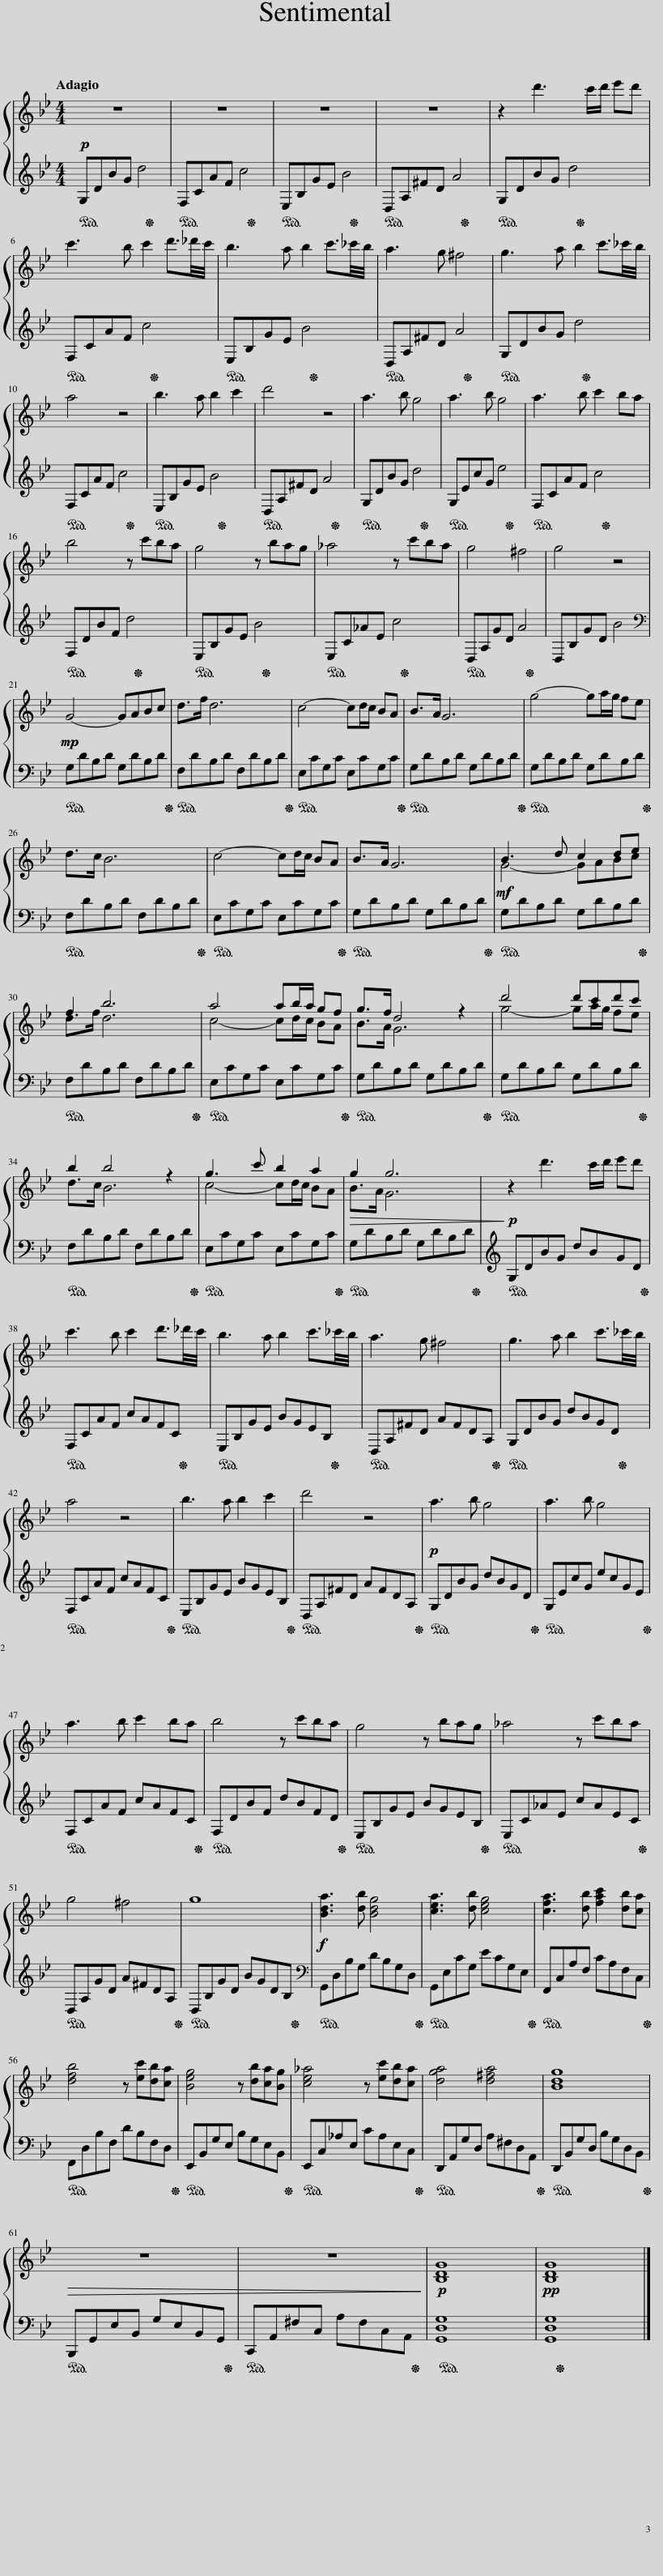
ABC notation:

X:1
%%score { ( 1 3 ) | 2 }
L:1/8
Q:1/4=71
M:4/4
I:linebreak $
K:Bb
V:1 treble
V:3 treble
V:2 treble
V:1
!p! z8 | z8 | z8 | z8 | z2 d'3 c'/d'/ e'd' |$ %5
 c'3 b c'2 d'3/2_d'/4c'/4 | b3 a b2 c'3/2_c'/4b/4 | a3 g ^f4 | g3 a b2 c'3/2_c'/4b/4 |$ a4 z4 | %10
 b3 a b2 c'2 | d'4 z4 | a3 b g4 | a3 b g4 | a3 b c'2 ba |$ %15
 b4 z c'ba | g4 z bag | _a4 z c'ba | g4 ^f4 | g4 z4 |$ %20
!mp! G4- GABc | d>f d6 | c4- cd/c/ BA | B>A G6 | g4- ga/g/ fe |$ %25
 d>c B6 | c4- cd/c/ BA | B>A G6 |!mf! B3 d c2 de |$ f2 b6 | %30
 a4 ab/a/ gf | g>f d4 z2 | d'4 d'c'd'c' |$ b2 b4 z2 | g3 c' b2 a2 | %35
!>(! g2 g6!>)! |!p! z2 d'3 c'/d'/ e'd' |$ c'3 b c'2 d'3/2_d'/4c'/4 | b3 a b2 c'3/2_c'/4b/4 | a3 g ^f4 | %40
 g3 a b2 c'3/2_c'/4b/4 |$ a4 z4 | b3 a b2 c'2 | d'4 z4 |!p! a3 b g4 | %45
 a3 b g4 |$ a3 b c'2 ba | b4 z c'ba | g4 z bag | _a4 z c'ba |$ %50
 g4 ^f4 | g8 |!f! [Bda]3 [db] [Bdg]4 | [cea]3 [db] [ceg]4 | [cfa]3 [db] [fac']2 [db][ca] |$ %55
 [dfb]4 z [ec'][db][ca] | [Beg]4 z [db][ca][Bg] | [ce_a]4 z [ec'][db][ca] | [dga]4 [d^fa]4 | [Bdg]8 |$ %60
!>(! z8 | z8!>)! |!p! [B,DG]8 |!pp! [B,DG]8 |] %64
V:2
!ped! G,DBG d4!ped-up! |!ped! F,CAF c4!ped-up! |!ped! E,B,GE B4!ped-up! |!ped! D,A,^FD A4!ped-up! |!ped! G,DBG d4!ped-up! |$ %5
!ped! F,CAF c4!ped-up! |!ped! E,B,GE B4!ped-up! |!ped! D,A,^FD A4!ped-up! |!ped! G,DBG d4!ped-up! |$!ped! F,CAF c4!ped-up! | %10
!ped! E,B,GE B4!ped-up! |!ped! D,A,^FD A4!ped-up! |!ped! G,DBG d4!ped-up! |!ped! G,EcG e4!ped-up! |!ped! F,CAF c4!ped-up! |$ %15
!ped! F,DBF d4!ped-up! |!ped! E,B,GE B4!ped-up! |!ped! E,C_AE c4!ped-up! |!ped! D,A,GD A4!ped-up! | D,B,GD B4 |$ %20
[K:bass]!ped! G,DB,D G,DB,D!ped-up! |!ped! F,DB,D F,DB,D!ped-up! |!ped! E,CG,C E,CG,C!ped-up! |!ped! G,DB,D G,DB,D!ped-up! |!ped! G,DB,D G,DB,D!ped-up! |$ %25
!ped! F,DB,D F,DB,D!ped-up! |!ped! E,CG,C E,CG,C!ped-up! |!ped! G,DB,D G,DB,D!ped-up! |!ped! G,DB,D G,DB,D!ped-up! |$!ped! F,DB,D F,DB,D!ped-up! | %30
!ped! E,CG,C E,CG,C!ped-up! |!ped! G,DB,D G,DB,D!ped-up! |!ped! G,DB,D G,DB,D!ped-up! |$!ped! F,DB,D F,DB,D!ped-up! |!ped! E,CG,C E,CG,C!ped-up! | %35
!ped! G,DB,D G,DB,D!ped-up! |!ped! G,DBG dBGD!ped-up! |$!ped! F,CAF cAFC!ped-up! |!ped! E,B,GE BGEB,!ped-up! |!ped! D,A,^FD AFDA,!ped-up! | %40
!ped! G,DBG dBGD!ped-up! |$!ped! F,CAF cAFC!ped-up! |!ped! E,B,GE BGEB,!ped-up! |!ped! D,A,^FD AFDA,!ped-up! |!ped! G,DBG dBGD!ped-up! | %45
!ped! G,EcG ecGE!ped-up! |$!ped! F,CAF cAFC!ped-up! |!ped! F,DBF dBFD!ped-up! |!ped! E,B,GE BGEB,!ped-up! |!ped! E,C_AE cAEC!ped-up! |$ %50
!ped! D,A,GD A^FDA,!ped-up! |!ped! D,B,GD BGDB,!ped-up! |[K:bass]!ped! G,,D,B,G, DB,G,D,!ped-up! |!ped! G,,E,CG, ECG,E,!ped-up! |!ped! F,,C,A,F, CA,F,C,!ped-up! |$ %55
!ped! F,,D,B,F, DB,F,D,!ped-up! |!ped! E,,B,,G,E, B,G,E,B,,!ped-up! |!ped! E,,C,_A,E, CA,E,C,!ped-up! |!ped! D,,A,,G,D, A,^F,D,A,,!ped-up! |!ped! D,,B,,G,D, B,G,D,B,,!ped-up! |$ %60
!ped! B,,,G,,E,B,, G,E,B,,G,,!ped-up! |!ped! C,,A,,^F,C, A,F,C,A,,!ped-up! |!ped! [G,,D,G,]8 | [G,,D,G,]8!ped-up! |] %64
V:3
 x8 | x8 | x8 | x8 | x8 |$ %5
 x8 | x8 | x8 | x8 |$ x8 | %10
 x8 | x8 | x8 | x8 | x8 |$ %15
 x8 | x8 | x8 | x8 | x8 |$ %20
 x8 | x8 | x8 | x8 | x8 |$ %25
 x8 | x8 | x8 | G4- GABc |$ d>f d6 | %30
 c4- cd/c/ BA | B>A G6 | g4- ga/g/ fe |$ d>c B6 | c4- cd/c/ BA | %35
 B>A G6 | x8 |$ x8 | x8 | x8 | %40
 x8 |$ x8 | x8 | x8 | x8 | %45
 x8 |$ x8 | x8 | x8 | x8 |$ %50
 x8 | x8 | x8 | x8 | x8 |$ %55
 x8 | x8 | x8 | x8 | x8 |$ %60
 x8 | x8 | x8 | x8 |] %64
